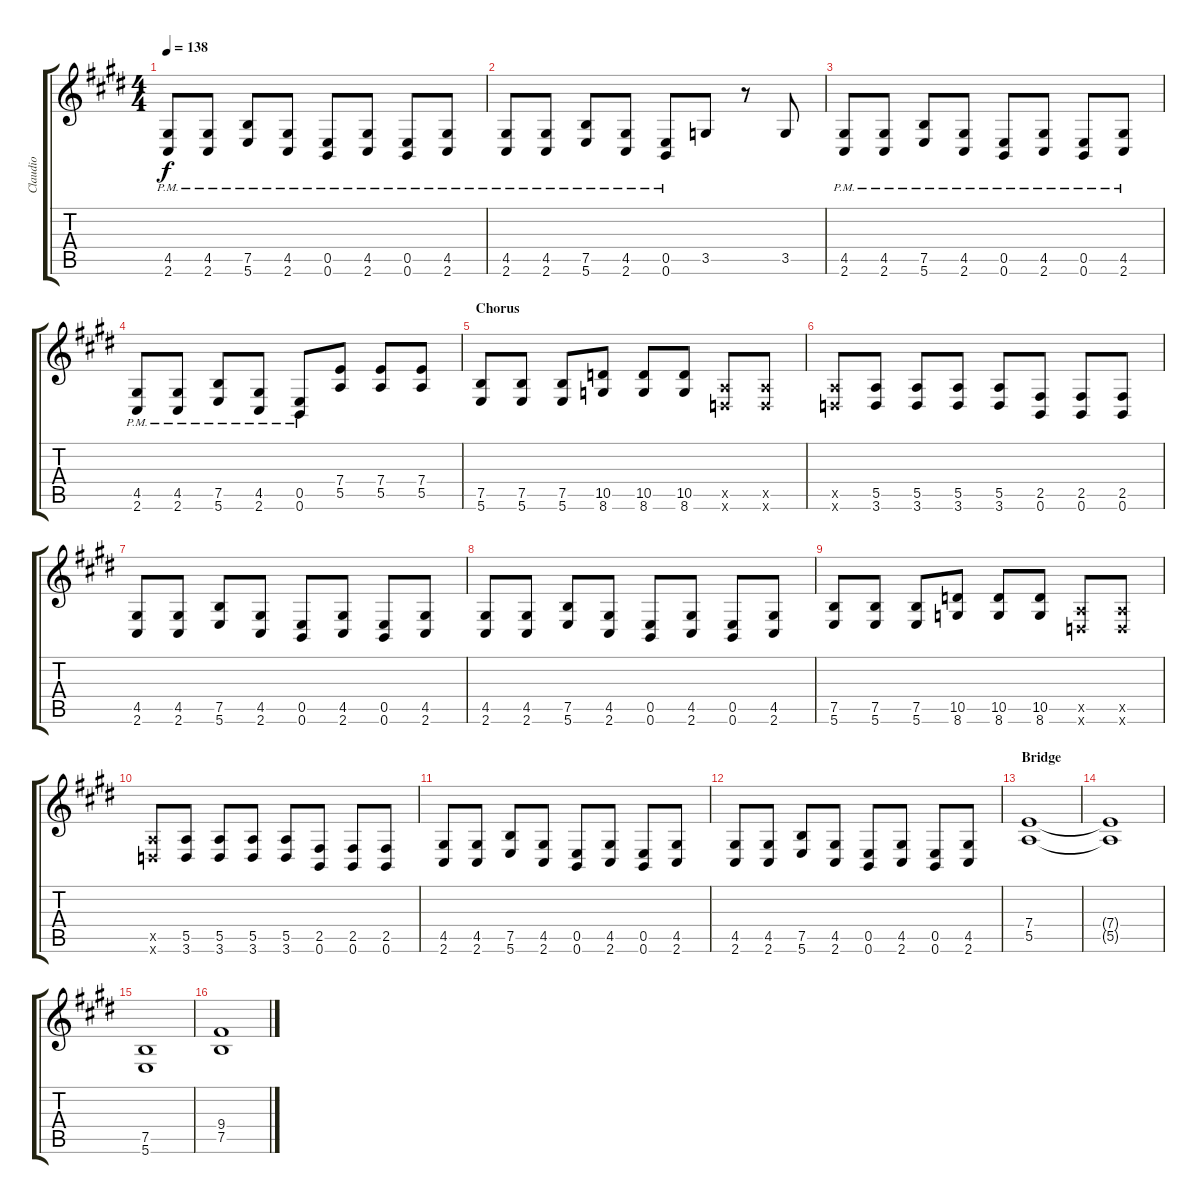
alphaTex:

\track ("Claudio" "Claudio") {instrument distortionguitar}
\staff {score tabs}
\tuning (B3 Gb3 D3 A2 E2 B1) {hide}
\ts (4 4)
\tempo 138
\clef g2
\ks c#minor
(4.5{pm} 2.6{pm}).8{dy f} (4.5{pm} 2.6{pm}).8 (7.5{pm} 5.6{pm}).8 (4.5{pm} 2.6{pm}).8 (0.5{pm} 0.6{pm}).8 (4.5{pm} 2.6{pm}).8 (0.5{pm} 0.6{pm}).8 (4.5{pm} 2.6{pm}).8 |
(4.5{pm} 2.6{pm}).8 (4.5{pm} 2.6{pm}).8 (7.5{pm} 5.6{pm}).8 (4.5{pm} 2.6{pm}).8 (0.5{pm} 0.6{pm}).8 3.5.8 r.8 3.5.8 |
(4.5{pm} 2.6{pm}).8 (4.5{pm} 2.6{pm}).8 (7.5{pm} 5.6{pm}).8 (4.5{pm} 2.6{pm}).8 (0.5{pm} 0.6{pm}).8 (4.5{pm} 2.6{pm}).8 (0.5{pm} 0.6{pm}).8 (4.5{pm} 2.6{pm}).8 |
(4.5{pm} 2.6{pm}).8 (4.5{pm} 2.6{pm}).8 (7.5{pm} 5.6{pm}).8 (4.5{pm} 2.6{pm}).8 (0.5{pm} 0.6{pm}).8 (7.4 5.5).8 (7.4 5.5).8 (7.4 5.5).8 |
\section ("" "Chorus")
(7.5 5.6).8 (7.5 5.6).8 (7.5 5.6).8 (10.5 8.6).8 (10.5 8.6).8 (10.5 8.6).8 (5.5{x} 3.6{x}).8 (5.5{x} 3.6{x}).8 |
(5.5{x} 3.6{x}).8 (5.5 3.6).8 (5.5 3.6).8 (5.5 3.6).8 (5.5 3.6).8 (2.5 0.6).8 (2.5 0.6).8 (2.5 0.6).8 |
(4.5 2.6).8 (4.5 2.6).8 (7.5 5.6).8 (4.5 2.6).8 (0.5 0.6).8 (4.5 2.6).8 (0.5 0.6).8 (4.5 2.6).8 |
(4.5 2.6).8 (4.5 2.6).8 (7.5 5.6).8 (4.5 2.6).8 (0.5 0.6).8 (4.5 2.6).8 (0.5 0.6).8 (4.5 2.6).8 |
(7.5 5.6).8 (7.5 5.6).8 (7.5 5.6).8 (10.5 8.6).8 (10.5 8.6).8 (10.5 8.6).8 (5.5{x} 3.6{x}).8 (5.5{x} 3.6{x}).8 |
(5.5{x} 3.6{x}).8 (5.5 3.6).8 (5.5 3.6).8 (5.5 3.6).8 (5.5 3.6).8 (2.5 0.6).8 (2.5 0.6).8 (2.5 0.6).8 |
(4.5 2.6).8 (4.5 2.6).8 (7.5 5.6).8 (4.5 2.6).8 (0.5 0.6).8 (4.5 2.6).8 (0.5 0.6).8 (4.5 2.6).8 |
(4.5 2.6).8 (4.5 2.6).8 (7.5 5.6).8 (4.5 2.6).8 (0.5 0.6).8 (4.5 2.6).8 (0.5 0.6).8 (4.5 2.6).8 |
\section ("" "Bridge")
(7.4 5.5).1 |
(7.4{t} 5.5{t}).1 |
(7.5 5.6).1 |
(9.4 7.5).1
